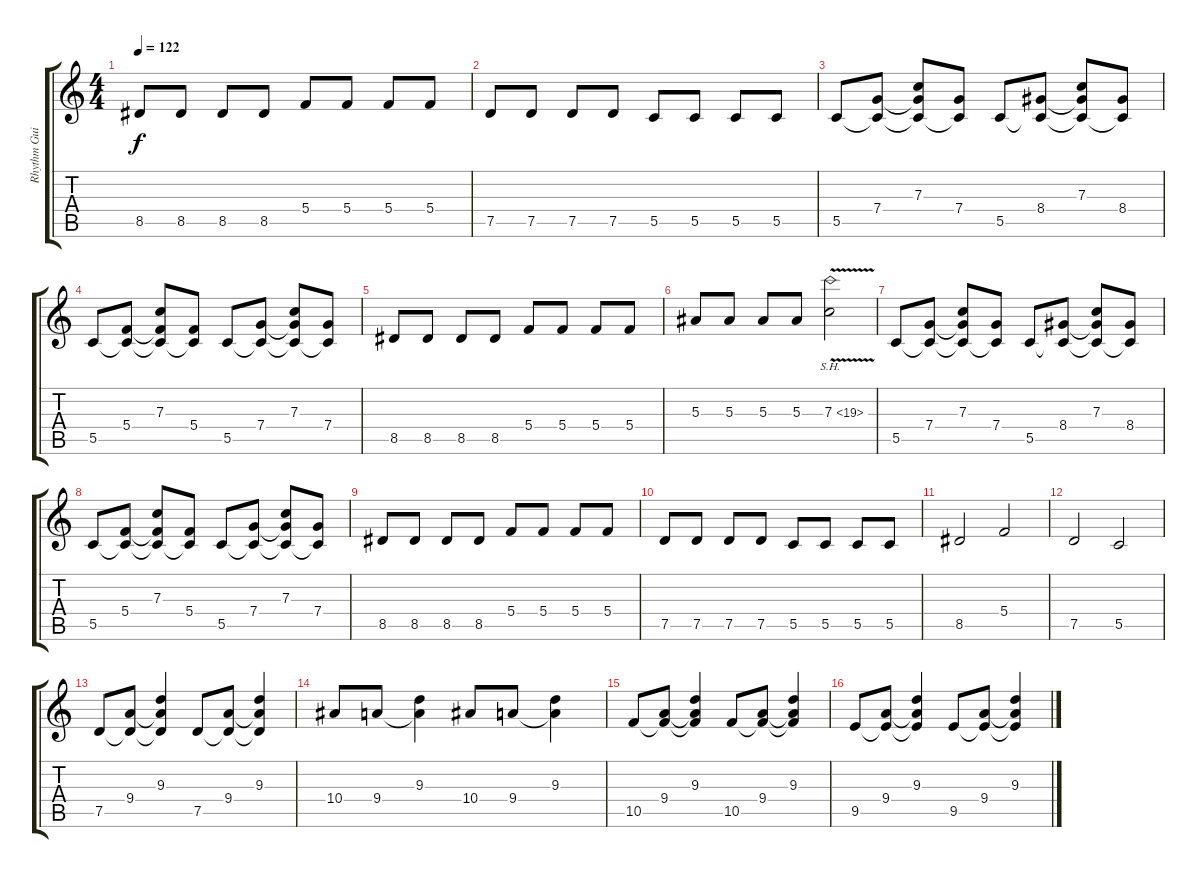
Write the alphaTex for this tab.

\track ("Rhythm Guitar" "Rhythm Gui") {instrument acousticguitarsteel}
\staff {score tabs}
\tuning (D4 A3 F3 C3 G2 D2) {hide}
\ts (4 4)
\tempo 122
\clef g2
\ks c
8.5.8{dy f} 8.5.8 8.5.8 8.5.8 5.4.8 5.4.8 5.4.8 5.4.8 |
7.5.8 7.5.8 7.5.8 7.5.8 5.5.8 5.5.8 5.5.8 5.5.8 |
5.5.8 (7.4 5.5{t}).8 (7.3 7.4{t} 5.5{t}).8 (7.4 5.5{t}).8 5.5.8 (8.4 5.5{t}).8 (7.3 8.4{t} 5.5{t}).8 (8.4 5.5{t}).8 |
5.5.8 (5.4 5.5{t}).8 (7.3 5.4{t} 5.5{t}).8 (5.4 5.5{t}).8 5.5.8 (7.4 5.5{t}).8 (7.3 7.4{t} 5.5{t}).8 (7.4 5.5{t}).8 |
8.5.8 8.5.8 8.5.8 8.5.8 5.4.8 5.4.8 5.4.8 5.4.8 |
5.3.8 5.3.8 5.3.8 5.3.8 7.3{sh 12 v}.2 |
5.5.8 (7.4 5.5{t}).8 (7.3 7.4{t} 5.5{t}).8 (7.4 5.5{t}).8 5.5.8 (8.4 5.5{t}).8 (7.3 8.4{t} 5.5{t}).8 (8.4 5.5{t}).8 |
5.5.8 (5.4 5.5{t}).8 (7.3 5.4{t} 5.5{t}).8 (5.4 5.5{t}).8 5.5.8 (7.4 5.5{t}).8 (7.3 7.4{t} 5.5{t}).8 (7.4 5.5{t}).8 |
8.5.8 8.5.8 8.5.8 8.5.8 5.4.8 5.4.8 5.4.8 5.4.8 |
7.5.8 7.5.8 7.5.8 7.5.8 5.5.8 5.5.8 5.5.8 5.5.8 |
8.5.2 5.4.2 |
7.5.2 5.5.2 |
7.5.8{volume 14 instrument acousticguitarsteel} (9.4 7.5{t}).8 (9.3 9.4{t} 7.5{t}).4 7.5.8 (9.4 7.5{t}).8 (9.3 9.4{t} 7.5{t}).4 |
10.4.8 9.4.8 (9.3 9.4{t}).4 10.4.8 9.4.8 (9.3 9.4{t}).4 |
10.5.8 (9.4 10.5{t}).8 (9.3 9.4{t} 10.5{t}).4 10.5.8 (9.4 10.5{t}).8 (9.3 9.4{t} 10.5{t}).4 |
9.5.8 (9.4 9.5{t}).8 (9.3 9.4{t} 9.5{t}).4 9.5.8 (9.4 9.5{t}).8 (9.3 9.4{t} 9.5{t}).4
